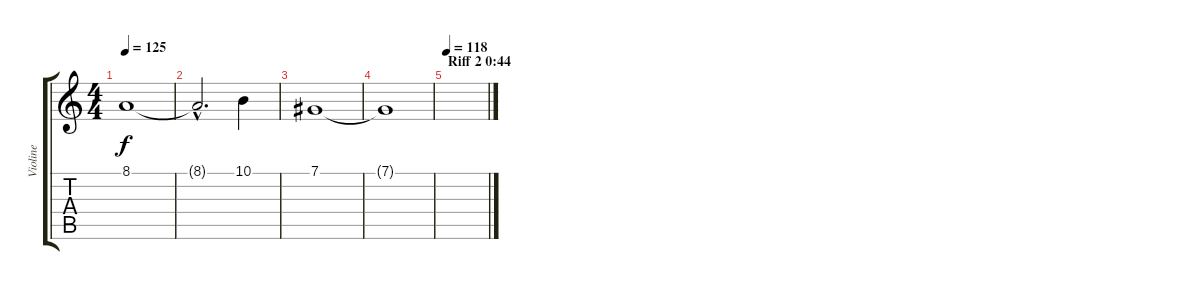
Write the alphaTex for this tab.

\track ("Violine" "Violine") {instrument violin}
\staff {score tabs}
\tuning (Db4 Ab3 E3 B2 Gb2 Db2) {hide}
\ts (4 4)
\tempo 125
\clef g2
\ks c
8.1.1{dy f} |
8.1{hac t}.2{d} 10.1.4 |
7.1.1 |
7.1{t}.1 |
\section ("" "Riff 2 0:44")
\tempo 118
